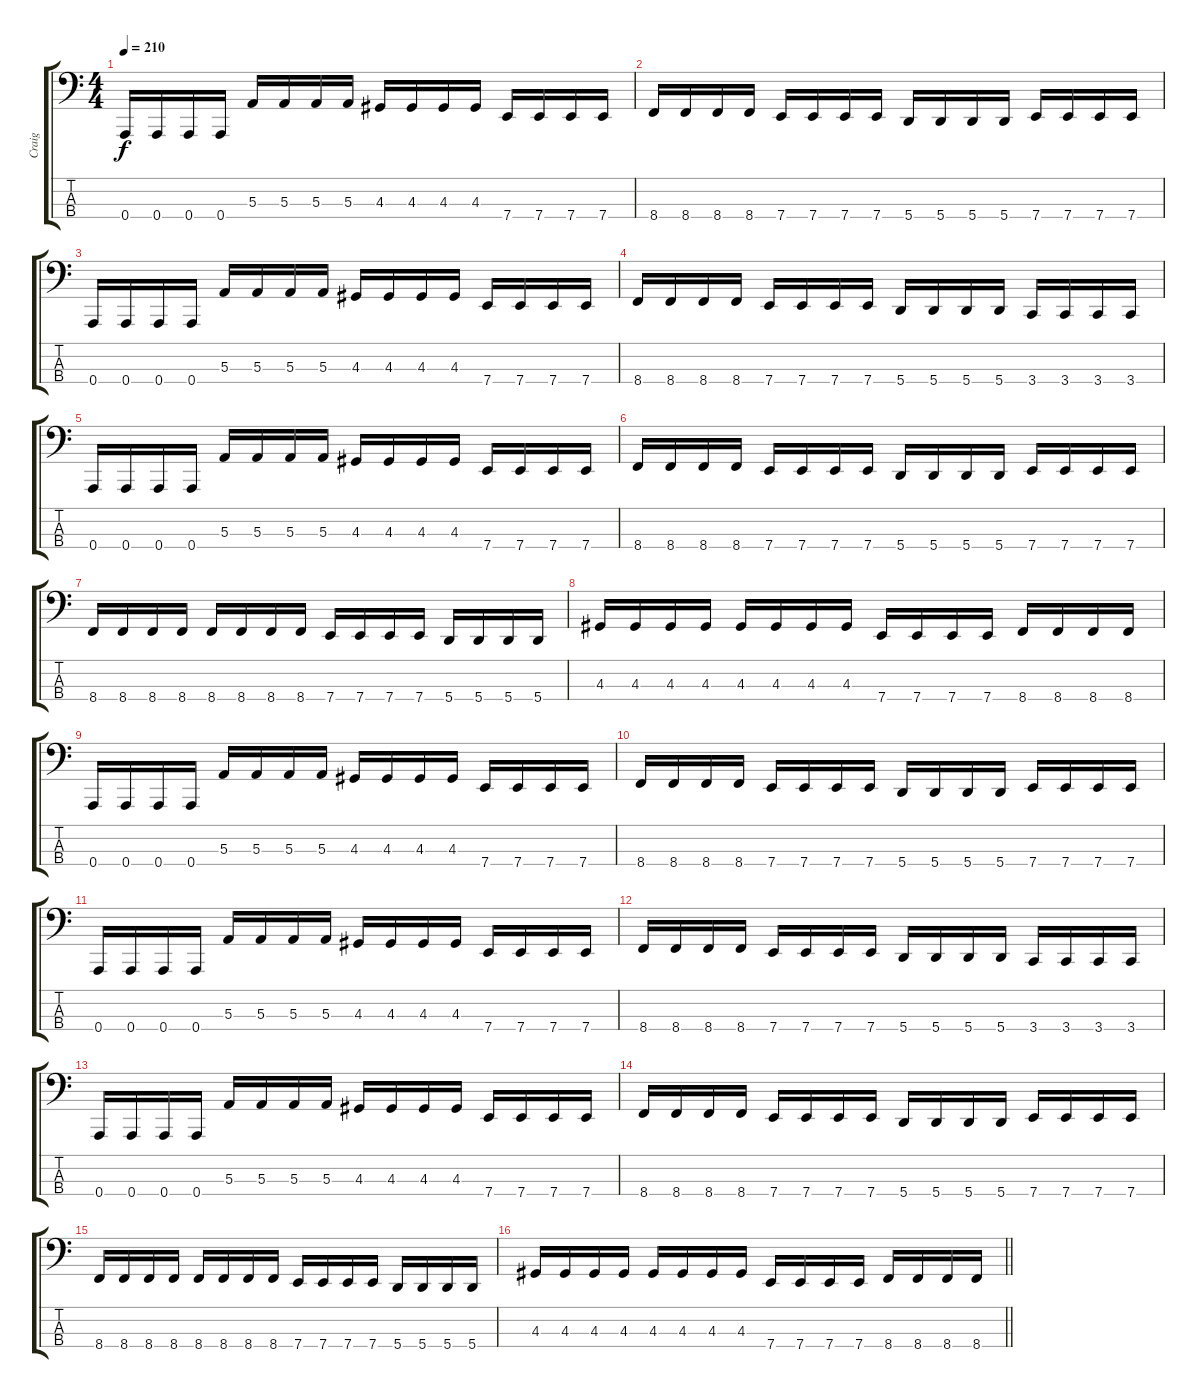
\track ("Craig" "Craig") {instrument electricbassfinger}
\staff {score tabs}
\tuning (D2 A1 E1 A0) {hide}
\ts (4 4)
\section ("" "")
\tempo 210
\clef f4
\ks c
0.4.16{dy f} 0.4.16 0.4.16 0.4.16 5.3.16 5.3.16 5.3.16 5.3.16 4.3.16 4.3.16 4.3.16 4.3.16 7.4.16 7.4.16 7.4.16 7.4.16 |
8.4.16 8.4.16 8.4.16 8.4.16 7.4.16 7.4.16 7.4.16 7.4.16 5.4.16 5.4.16 5.4.16 5.4.16 7.4.16 7.4.16 7.4.16 7.4.16 |
0.4.16 0.4.16 0.4.16 0.4.16 5.3.16 5.3.16 5.3.16 5.3.16 4.3.16 4.3.16 4.3.16 4.3.16 7.4.16 7.4.16 7.4.16 7.4.16 |
8.4.16 8.4.16 8.4.16 8.4.16 7.4.16 7.4.16 7.4.16 7.4.16 5.4.16 5.4.16 5.4.16 5.4.16 3.4.16 3.4.16 3.4.16 3.4.16 |
0.4.16 0.4.16 0.4.16 0.4.16 5.3.16 5.3.16 5.3.16 5.3.16 4.3.16 4.3.16 4.3.16 4.3.16 7.4.16 7.4.16 7.4.16 7.4.16 |
8.4.16 8.4.16 8.4.16 8.4.16 7.4.16 7.4.16 7.4.16 7.4.16 5.4.16 5.4.16 5.4.16 5.4.16 7.4.16 7.4.16 7.4.16 7.4.16 |
8.4.16 8.4.16 8.4.16 8.4.16 8.4.16 8.4.16 8.4.16 8.4.16 7.4.16 7.4.16 7.4.16 7.4.16 5.4.16 5.4.16 5.4.16 5.4.16 |
4.3.16 4.3.16 4.3.16 4.3.16 4.3.16 4.3.16 4.3.16 4.3.16 7.4.16 7.4.16 7.4.16 7.4.16 8.4.16 8.4.16 8.4.16 8.4.16 |
0.4.16 0.4.16 0.4.16 0.4.16 5.3.16 5.3.16 5.3.16 5.3.16 4.3.16 4.3.16 4.3.16 4.3.16 7.4.16 7.4.16 7.4.16 7.4.16 |
8.4.16 8.4.16 8.4.16 8.4.16 7.4.16 7.4.16 7.4.16 7.4.16 5.4.16 5.4.16 5.4.16 5.4.16 7.4.16 7.4.16 7.4.16 7.4.16 |
0.4.16 0.4.16 0.4.16 0.4.16 5.3.16 5.3.16 5.3.16 5.3.16 4.3.16 4.3.16 4.3.16 4.3.16 7.4.16 7.4.16 7.4.16 7.4.16 |
8.4.16 8.4.16 8.4.16 8.4.16 7.4.16 7.4.16 7.4.16 7.4.16 5.4.16 5.4.16 5.4.16 5.4.16 3.4.16 3.4.16 3.4.16 3.4.16 |
0.4.16 0.4.16 0.4.16 0.4.16 5.3.16 5.3.16 5.3.16 5.3.16 4.3.16 4.3.16 4.3.16 4.3.16 7.4.16 7.4.16 7.4.16 7.4.16 |
8.4.16 8.4.16 8.4.16 8.4.16 7.4.16 7.4.16 7.4.16 7.4.16 5.4.16 5.4.16 5.4.16 5.4.16 7.4.16 7.4.16 7.4.16 7.4.16 |
8.4.16 8.4.16 8.4.16 8.4.16 8.4.16 8.4.16 8.4.16 8.4.16 7.4.16 7.4.16 7.4.16 7.4.16 5.4.16 5.4.16 5.4.16 5.4.16 |
\barLineRight lightlight
4.3.16 4.3.16 4.3.16 4.3.16 4.3.16 4.3.16 4.3.16 4.3.16 7.4.16 7.4.16 7.4.16 7.4.16 8.4.16 8.4.16 8.4.16 8.4.16
